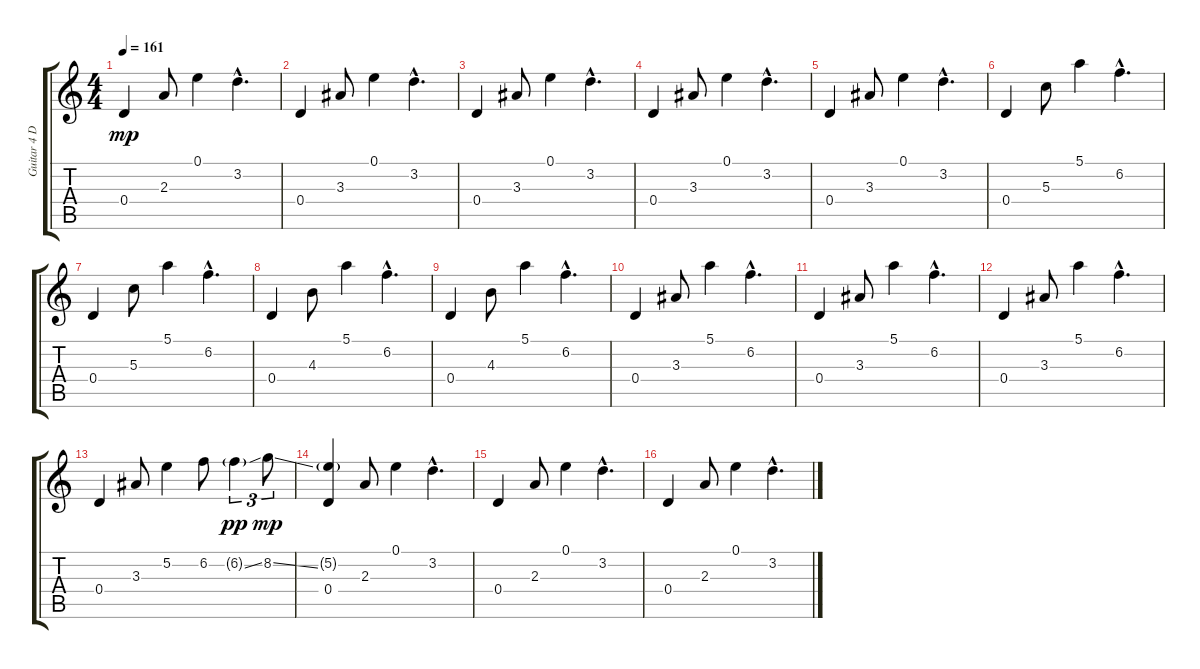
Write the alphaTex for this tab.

\track ("Guitar 4 Drop D" "Guitar 4 D") {instrument acousticguitarsteel}
\staff {score tabs}
\tuning (E4 B3 G3 D3 A2 D2) {hide}
\ts (4 4)
\tempo 161
\clef g2
\ks c
0.4.4{dy mp} 2.3.8 0.1.4 3.2{hac}.4{d} |
0.4.4 3.3.8 0.1.4 3.2{hac}.4{d} |
0.4.4 3.3.8 0.1.4 3.2{hac}.4{d} |
0.4.4 3.3.8 0.1.4 3.2{hac}.4{d} |
0.4.4 3.3.8 0.1.4 3.2{hac}.4{d} |
0.4.4 5.3.8 5.1.4 6.2{hac}.4{d} |
0.4.4 5.3.8 5.1.4 6.2{hac}.4{d} |
0.4.4 4.3.8 5.1.4 6.2{hac}.4{d} |
0.4.4 4.3.8 5.1.4 6.2{hac}.4{d} |
0.4.4 3.3.8 5.1.4 6.2{hac}.4{d} |
0.4.4 3.3.8 5.1.4 6.2{hac}.4{d} |
0.4.4 3.3.8 5.1.4 6.2{hac}.4{d} |
0.4.4 3.3.8 5.2.4 6.2.8 6.2{ss g}.4{tu (3 2) dy pp} 8.2{ss}.8{tu (3 2) dy mp} |
(5.2{g} 0.4).4 2.3.8 0.1.4 3.2{hac}.4{d} |
0.4.4 2.3.8 0.1.4 3.2{hac}.4{d} |
0.4.4 2.3.8 0.1.4 3.2{hac}.4{d}
